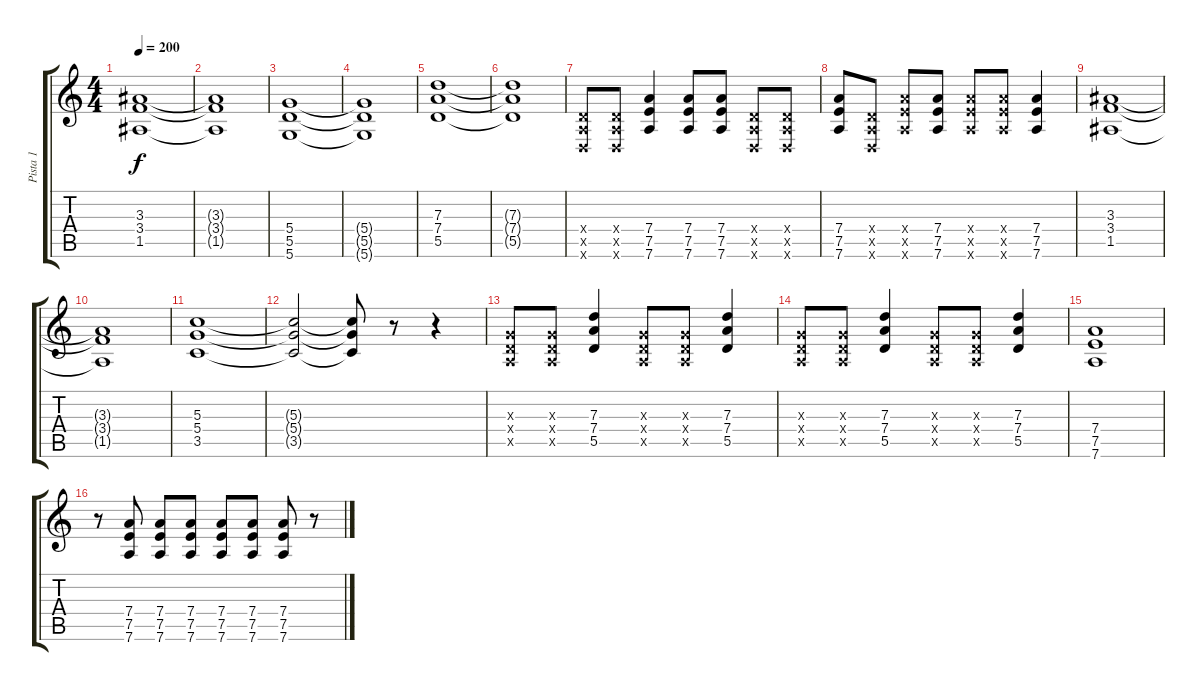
\track ("Pista 1" "Pista 1") {instrument distortionguitar}
\staff {score tabs}
\tuning (E4 B3 G3 D3 A2 D2) {hide}
\ts (4 4)
\tempo 200
\clef g2
\ks c
(3.3 3.4 1.5).1{dy f} |
(3.3{t} 3.4{t} 1.5{t}).1 |
(5.4 5.5 5.6).1 |
(5.4{t} 5.5{t} 5.6{t}).1 |
(7.3 7.4 5.5).1 |
(7.3{t} 7.4{t} 5.5{t}).1 |
(0.4{x} 0.5{x} 0.6{x}).8 (0.4{x} 0.5{x} 0.6{x}).8 (7.4 7.5 7.6).4 (7.4 7.5 7.6).8 (7.4 7.5 7.6).8 (0.4{x} 0.5{x} 0.6{x}).8 (0.4{x} 0.5{x} 0.6{x}).8 |
(7.4 7.5 7.6).8 (0.4{x} 0.5{x} 0.6{x}).8 (7.4{x} 7.5{x} 7.6{x}).8 (7.4 7.5 7.6).8 (7.4{x} 7.5{x} 7.6{x}).8 (7.4{x} 7.5{x} 7.6{x}).8 (7.4 7.5 7.6).4 |
(3.3 3.4 1.5).1 |
(3.3{t} 3.4{t} 1.5{t}).1 |
(5.3 5.4 3.5).1 |
(5.3{t} 5.4{t} 3.5{t}).2 (5.3{t} 5.4{t} 3.5{t}).8 r.8 r.4 |
(0.3{x} 0.4{x} 0.5{x}).8 (0.3{x} 0.4{x} 0.5{x}).8 (7.3 7.4 5.5).4 (0.3{x} 0.4{x} 0.5{x}).8 (0.3{x} 0.4{x} 0.5{x}).8 (7.3 7.4 5.5).4 |
(0.3{x} 0.4{x} 0.5{x}).8 (0.3{x} 0.4{x} 0.5{x}).8 (7.3 7.4 5.5).4 (0.3{x} 0.4{x} 0.5{x}).8 (0.3{x} 0.4{x} 0.5{x}).8 (7.3 7.4 5.5).4 |
(7.4 7.5 7.6).1 |
r.8 (7.4 7.5 7.6).8 (7.4 7.5 7.6).8 (7.4 7.5 7.6).8 (7.4 7.5 7.6).8 (7.4 7.5 7.6).8 (7.4 7.5 7.6).8 r.8
